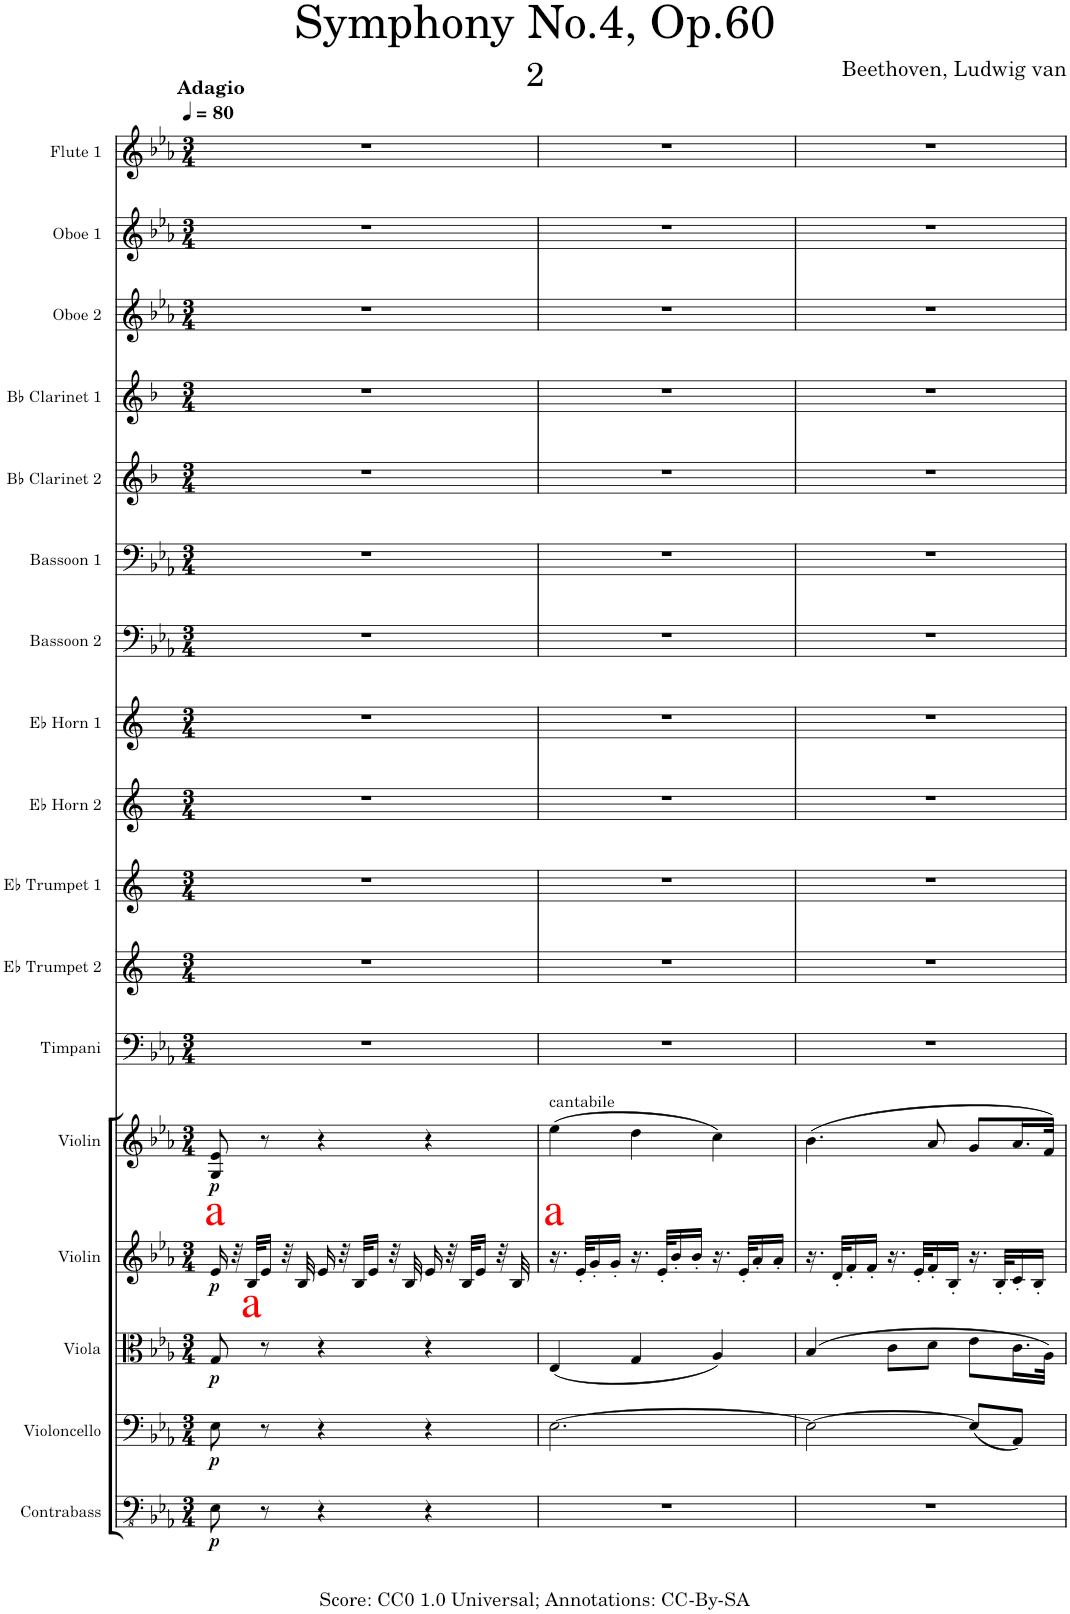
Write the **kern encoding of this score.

**kern	**dynam	**kern	**dynam	**kern	**dynam	**kern	**text	**dynam	**kern	**text	**dynam	**kern	**kern	**kern	**kern	**kern	**kern	**kern	**kern	**kern	**kern	**kern	**kern
*part17	*part17	*part16	*part16	*part15	*part15	*part14	*part14	*part14	*part13	*part13	*part13	*part12	*part11	*part10	*part9	*part8	*part7	*part6	*part5	*part4	*part3	*part2	*part1
*staff17	*staff17	*staff16	*staff16	*staff15	*staff15	*staff14	*staff14	*staff14	*staff13	*staff13	*staff13	*staff12	*staff11	*staff10	*staff9	*staff8	*staff7	*staff6	*staff5	*staff4	*staff3	*staff2	*staff1
*I"Contrabass	*	*I"Violoncello	*	*I"Viola	*	*I"Violin	*	*	*I"Violin	*	*	*I"Timpani	*I"Eb Trumpet 2	*I"Eb Trumpet 1	*I"Eb Horn 2	*I"Eb Horn 1	*I"Bassoon 2	*I"Bassoon 1	*I"Bb Clarinet 2	*I"Bb Clarinet 1	*I"Oboe 2	*I"Oboe 1	*I"Flute 1
*I'Cb	*	*I'Vc	*	*I'Vla	*	*I'Vln	*	*	*I'Vln	*	*	*I'Timp	*I'Tpt 2	*I'Tpt 1	*I'Hn 2	*I'Hn 1	*I'Bsn 2	*I'Bsn 1	*I'Cl 2	*I'Cl 1	*I'Ob 2	*I'Ob 1	*I'Fl 1
*clefFv4	*	*clefF4	*	*clefC3	*	*clefG2	*	*	*clefG2	*	*	*clefF4	*clefG2	*clefG2	*clefG2	*clefG2	*clefF4	*clefF4	*clefG2	*clefG2	*clefG2	*clefG2	*clefG2
*	*	*	*	*	*	*	*	*	*	*	*	*	*Trd-2c-3	*Trd-2c-3	*Trd5c9	*Trd5c9	*	*	*Trd1c2	*Trd1c2	*	*	*
*k[b-e-a-]	*	*k[b-e-a-]	*	*k[b-e-a-]	*	*k[b-e-a-]	*	*	*k[b-e-a-]	*	*	*k[b-e-a-]	*k[]	*k[]	*k[]	*k[]	*k[b-e-a-]	*k[b-e-a-]	*k[b-]	*k[b-]	*k[b-e-a-]	*k[b-e-a-]	*k[b-e-a-]
*M3/4	*	*M3/4	*	*M3/4	*	*M3/4	*	*	*M3/4	*	*	*M3/4	*M3/4	*M3/4	*M3/4	*M3/4	*M3/4	*M3/4	*M3/4	*M3/4	*M3/4	*M3/4	*M3/4
*MM80	*	*MM80	*	*MM80	*	*MM80	*	*	*MM80	*	*	*MM80	*MM80	*MM80	*MM80	*MM80	*MM80	*MM80	*MM80	*MM80	*MM80	*MM80	*MM80
=1	=1	=1	=1	=1	=1	=1	=1	=1	=1	=1	=1	=1	=1	=1	=1	=1	=1	=1	=1	=1	=1	=1	=1
!	!	!	!	!	!	!	!	!	!	!	!	!	!	!	!	!	!	!	!	!	!	!	!LO:TX:a:B:t=Adagio
!	!LO:DY:b	!	!LO:DY:b	!	!LO:DY:b	!	!	!LO:DY:b	!	!LO:LY:b:color=#FF0000	!LO:DY:b	!	!	!	!	!	!	!	!	!	!	!	!
8EE-\	p	8E-\	p	8G/	p	16e-/	.	p	8G/ 8e-/	a	p	2.r	2.r	2.r	2.r	2.r	2.r	2.r	2.r	2.r	2.r	2.r	2.r
.	.	.	.	.	.	32r	.	.	.	.	.	.	.	.	.	.	.	.	.	.	.	.	.
!	!	!	!	!	!	!	!LO:LY:b:color=#FF0000	!	!	!	!	!	!	!	!	!	!	!	!	!	!	!	!
.	.	.	.	.	.	32B-/KLL	a	.	.	.	.	.	.	.	.	.	.	.	.	.	.	.	.
8r	.	8r	.	8r	.	16e-/JJ	.	.	8r	.	.	.	.	.	.	.	.	.	.	.	.	.	.
.	.	.	.	.	.	32r	.	.	.	.	.	.	.	.	.	.	.	.	.	.	.	.	.
.	.	.	.	.	.	32B-/	.	.	.	.	.	.	.	.	.	.	.	.	.	.	.	.	.
4r	.	4r	.	4r	.	16e-/	.	.	4r	.	.	.	.	.	.	.	.	.	.	.	.	.	.
.	.	.	.	.	.	32r	.	.	.	.	.	.	.	.	.	.	.	.	.	.	.	.	.
.	.	.	.	.	.	32B-/KLL	.	.	.	.	.	.	.	.	.	.	.	.	.	.	.	.	.
.	.	.	.	.	.	16e-/JJ	.	.	.	.	.	.	.	.	.	.	.	.	.	.	.	.	.
.	.	.	.	.	.	32r	.	.	.	.	.	.	.	.	.	.	.	.	.	.	.	.	.
.	.	.	.	.	.	32B-/	.	.	.	.	.	.	.	.	.	.	.	.	.	.	.	.	.
4r	.	4r	.	4r	.	16e-/	.	.	4r	.	.	.	.	.	.	.	.	.	.	.	.	.	.
.	.	.	.	.	.	32r	.	.	.	.	.	.	.	.	.	.	.	.	.	.	.	.	.
.	.	.	.	.	.	32B-/KLL	.	.	.	.	.	.	.	.	.	.	.	.	.	.	.	.	.
.	.	.	.	.	.	16e-/JJ	.	.	.	.	.	.	.	.	.	.	.	.	.	.	.	.	.
.	.	.	.	.	.	32r	.	.	.	.	.	.	.	.	.	.	.	.	.	.	.	.	.
.	.	.	.	.	.	32B-/	.	.	.	.	.	.	.	.	.	.	.	.	.	.	.	.	.
=2	=2	=2	=2	=2	=2	=2	=2	=2	=2	=2	=2	=2	=2	=2	=2	=2	=2	=2	=2	=2	=2	=2	=2
!	!	!	!	!	!	!	!	!	!LO:TX:a:t=cantabile	!	!	!	!	!	!	!	!	!	!	!	!	!	!
!	!	!	!	!	!	!	!	!	!	!LO:LY:b:color=#FF0000	!	!	!	!	!	!	!	!	!	!	!	!	!
2.r	.	[2.E-\	.	(4E-/	.	16.r	.	.	(4ee-\	a	.	2.r	2.r	2.r	2.r	2.r	2.r	2.r	2.r	2.r	2.r	2.r	2.r
.	.	.	.	.	.	32e-'/KLL	.	.	.	.	.	.	.	.	.	.	.	.	.	.	.	.	.
.	.	.	.	.	.	16g'/	.	.	.	.	.	.	.	.	.	.	.	.	.	.	.	.	.
.	.	.	.	.	.	16g'/JJ	.	.	.	.	.	.	.	.	.	.	.	.	.	.	.	.	.
.	.	.	.	4G/	.	16.r	.	.	4dd\	.	.	.	.	.	.	.	.	.	.	.	.	.	.
.	.	.	.	.	.	32e-'/KLL	.	.	.	.	.	.	.	.	.	.	.	.	.	.	.	.	.
.	.	.	.	.	.	16b-'/	.	.	.	.	.	.	.	.	.	.	.	.	.	.	.	.	.
.	.	.	.	.	.	16b-'/JJ	.	.	.	.	.	.	.	.	.	.	.	.	.	.	.	.	.
.	.	.	.	4A-/)	.	16.r	.	.	4cc\)	.	.	.	.	.	.	.	.	.	.	.	.	.	.
.	.	.	.	.	.	32e-'/KLL	.	.	.	.	.	.	.	.	.	.	.	.	.	.	.	.	.
.	.	.	.	.	.	16a-'/	.	.	.	.	.	.	.	.	.	.	.	.	.	.	.	.	.
.	.	.	.	.	.	16a-'/JJ	.	.	.	.	.	.	.	.	.	.	.	.	.	.	.	.	.
=3	=3	=3	=3	=3	=3	=3	=3	=3	=3	=3	=3	=3	=3	=3	=3	=3	=3	=3	=3	=3	=3	=3	=3
2.r	.	2E-\_	.	(4B-/	.	16.r	.	.	(4.b-\	.	.	2.r	2.r	2.r	2.r	2.r	2.r	2.r	2.r	2.r	2.r	2.r	2.r
.	.	.	.	.	.	32d'/KLL	.	.	.	.	.	.	.	.	.	.	.	.	.	.	.	.	.
.	.	.	.	.	.	16f'/	.	.	.	.	.	.	.	.	.	.	.	.	.	.	.	.	.
.	.	.	.	.	.	16f'/JJ	.	.	.	.	.	.	.	.	.	.	.	.	.	.	.	.	.
.	.	.	.	8c\L	.	16.r	.	.	.	.	.	.	.	.	.	.	.	.	.	.	.	.	.
.	.	.	.	.	.	32e-'/KLL	.	.	.	.	.	.	.	.	.	.	.	.	.	.	.	.	.
.	.	.	.	8d\J	.	16f'/	.	.	8a-/	.	.	.	.	.	.	.	.	.	.	.	.	.	.
.	.	.	.	.	.	16B-'/JJ	.	.	.	.	.	.	.	.	.	.	.	.	.	.	.	.	.
.	.	(8E-/L]	.	8e-\L	.	16.r	.	.	8g/L	.	.	.	.	.	.	.	.	.	.	.	.	.	.
.	.	.	.	.	.	32B-'/KLL	.	.	.	.	.	.	.	.	.	.	.	.	.	.	.	.	.
.	.	8AA-/J)	.	16.c\L	.	16c'/	.	.	16.a-/L	.	.	.	.	.	.	.	.	.	.	.	.	.	.
.	.	.	.	.	.	16B-'/JJ	.	.	.	.	.	.	.	.	.	.	.	.	.	.	.	.	.
.	.	.	.	32A-\JJk)	.	.	.	.	32f/JJk)	.	.	.	.	.	.	.	.	.	.	.	.	.	.
=	=	=	=	=	=	=	=	=	=	=	=	=	=	=	=	=	=	=	=	=	=	=	=
*-	*-	*-	*-	*-	*-	*-	*-	*-	*-	*-	*-	*-	*-	*-	*-	*-	*-	*-	*-	*-	*-	*-	*-
